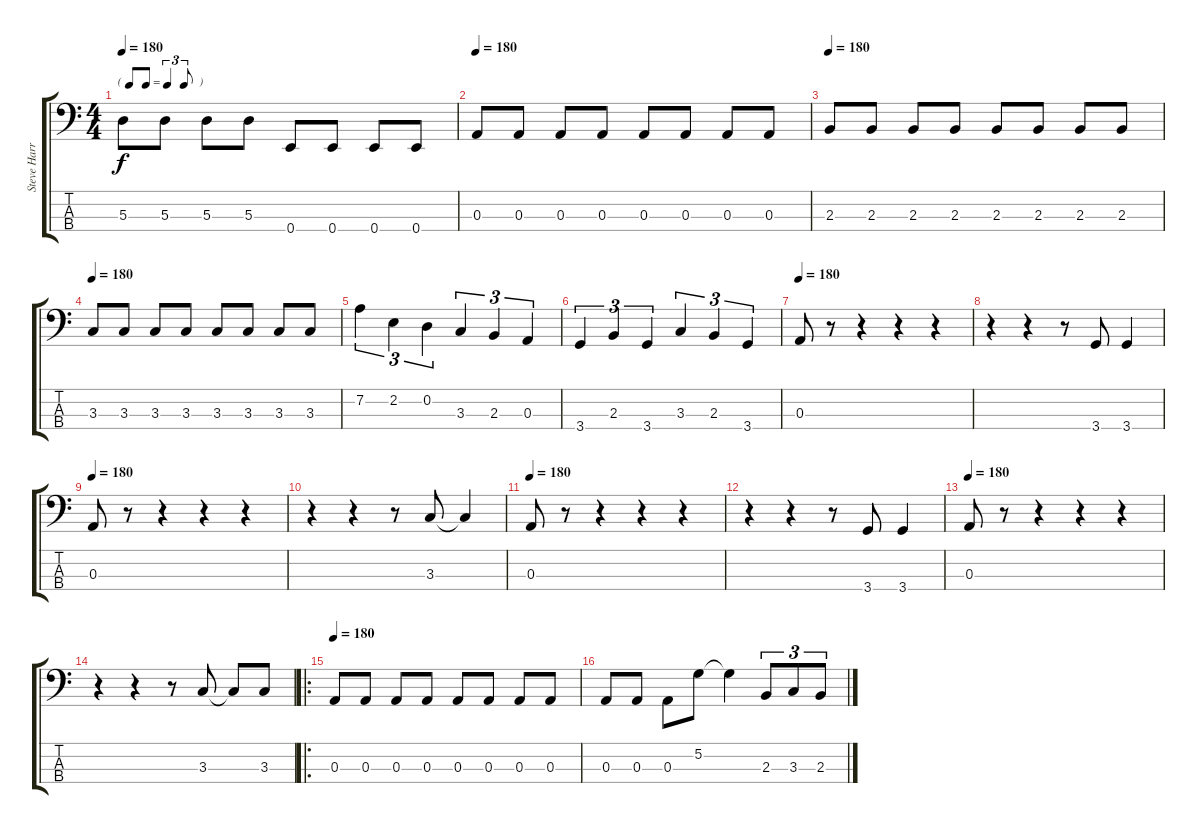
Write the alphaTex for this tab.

\track ("Steve Harris" "Steve Harr") {instrument electricbassfinger}
\staff {score tabs}
\tuning (G2 D2 A1 E1) {hide}
\ts (4 4)
\tf triplet8th
\tempo 180
\clef f4
\ks c
5.3.8{dy f} 5.3.8 5.3.8 5.3.8 0.4.8 0.4.8 0.4.8 0.4.8 |
\tempo 180
0.3.8 0.3.8 0.3.8 0.3.8 0.3.8 0.3.8 0.3.8 0.3.8 |
\tempo 180
2.3.8 2.3.8 2.3.8 2.3.8 2.3.8 2.3.8 2.3.8 2.3.8 |
\tempo 180
3.3.8 3.3.8 3.3.8 3.3.8 3.3.8 3.3.8 3.3.8 3.3.8 |
7.2.4{tu (3 2)} 2.2.4{tu (3 2)} 0.2.4{tu (3 2)} 3.3.4{tu (3 2)} 2.3.4{tu (3 2)} 0.3.4{tu (3 2)} |
3.4.4{tu (3 2)} 2.3.4{tu (3 2)} 3.4.4{tu (3 2)} 3.3.4{tu (3 2)} 2.3.4{tu (3 2)} 3.4.4{tu (3 2)} |
\tempo 180
0.3.8 r.8 r.4 r.4 r.4 |
r.4 r.4 r.8 3.4.8 3.4.4 |
\tempo 180
0.3.8 r.8 r.4 r.4 r.4 |
r.4 r.4 r.8 3.3.8 3.3{t}.4 |
\tempo 180
0.3.8 r.8 r.4 r.4 r.4 |
r.4 r.4 r.8 3.4.8 3.4.4 |
\tempo 180
0.3.8 r.8 r.4 r.4 r.4 |
r.4 r.4 r.8 3.3.8 3.3{t}.8 3.3.8 |
\ro
\tempo 180
0.3.8 0.3.8 0.3.8 0.3.8 0.3.8 0.3.8 0.3.8 0.3.8 |
0.3.8 0.3.8 0.3.8 5.2.8 5.2{t}.4 2.3.8{tu (3 2)} 3.3.8{tu (3 2)} 2.3.8{tu (3 2)}
